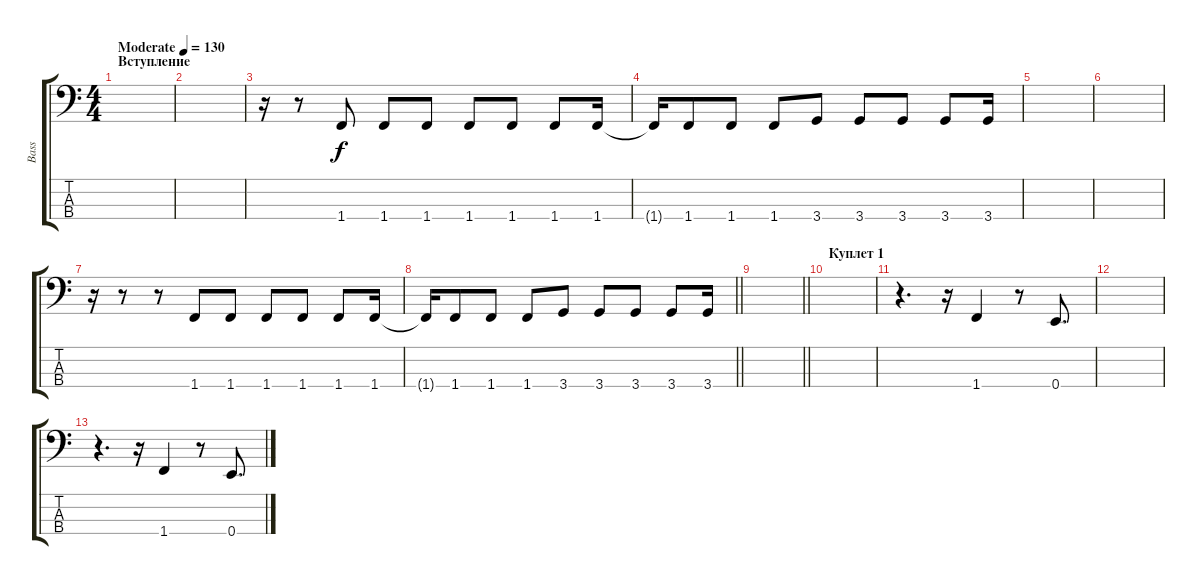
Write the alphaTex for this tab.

\track ("Bass" "Bass") {instrument electricbassfinger}
\staff {score tabs}
\tuning (G2 D2 A1 E1) {hide}
\ts (4 4)
\section ("" "Вступление")
\tempo (130 "Moderate")
\clef f4
\ks c
|
|
r.16 r.8 1.4.8 1.4.8 1.4.8 1.4.8 1.4.8 1.4.8 1.4.16 |
1.4{t}.16 1.4.8 1.4.8 1.4.8 3.4.8 3.4.8 3.4.8 3.4.8 3.4.16 |
|
|
r.16 r.8 r.8 1.4.8 1.4.8 1.4.8 1.4.8 1.4.8 1.4.16 |
\barLineRight lightlight
1.4{t}.16 1.4.8 1.4.8 1.4.8 3.4.8 3.4.8 3.4.8 3.4.8 3.4.16 |
\section ("" "")
\barLineRight lightlight
|
\section ("" "Куплет 1")
|
r.4{d} r.16 1.4.4 r.8 0.4.8{d} |
|
r.4{d} r.16 1.4.4 r.8 0.4.8{d}
